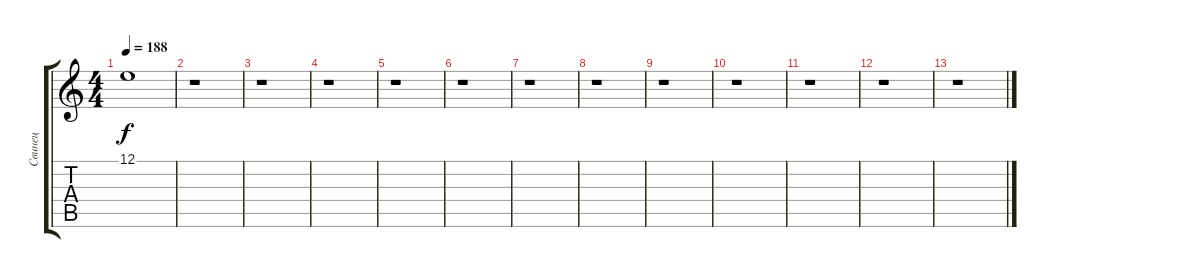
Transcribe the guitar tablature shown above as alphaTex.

\track ("Свинец" "Свинец") {instrument lead1square}
\staff {score tabs}
\tuning (E4 B3 G3 D3 A2 E2) {hide}
\ts (4 4)
\tempo 188
\clef g2
\ks c
12.1{t}.1{dy f} |
r.1 |
r.1 |
r.1 |
r.1 |
r.1 |
r.1 |
r.1 |
r.1 |
r.1 |
r.1 |
r.1 |
r.1
